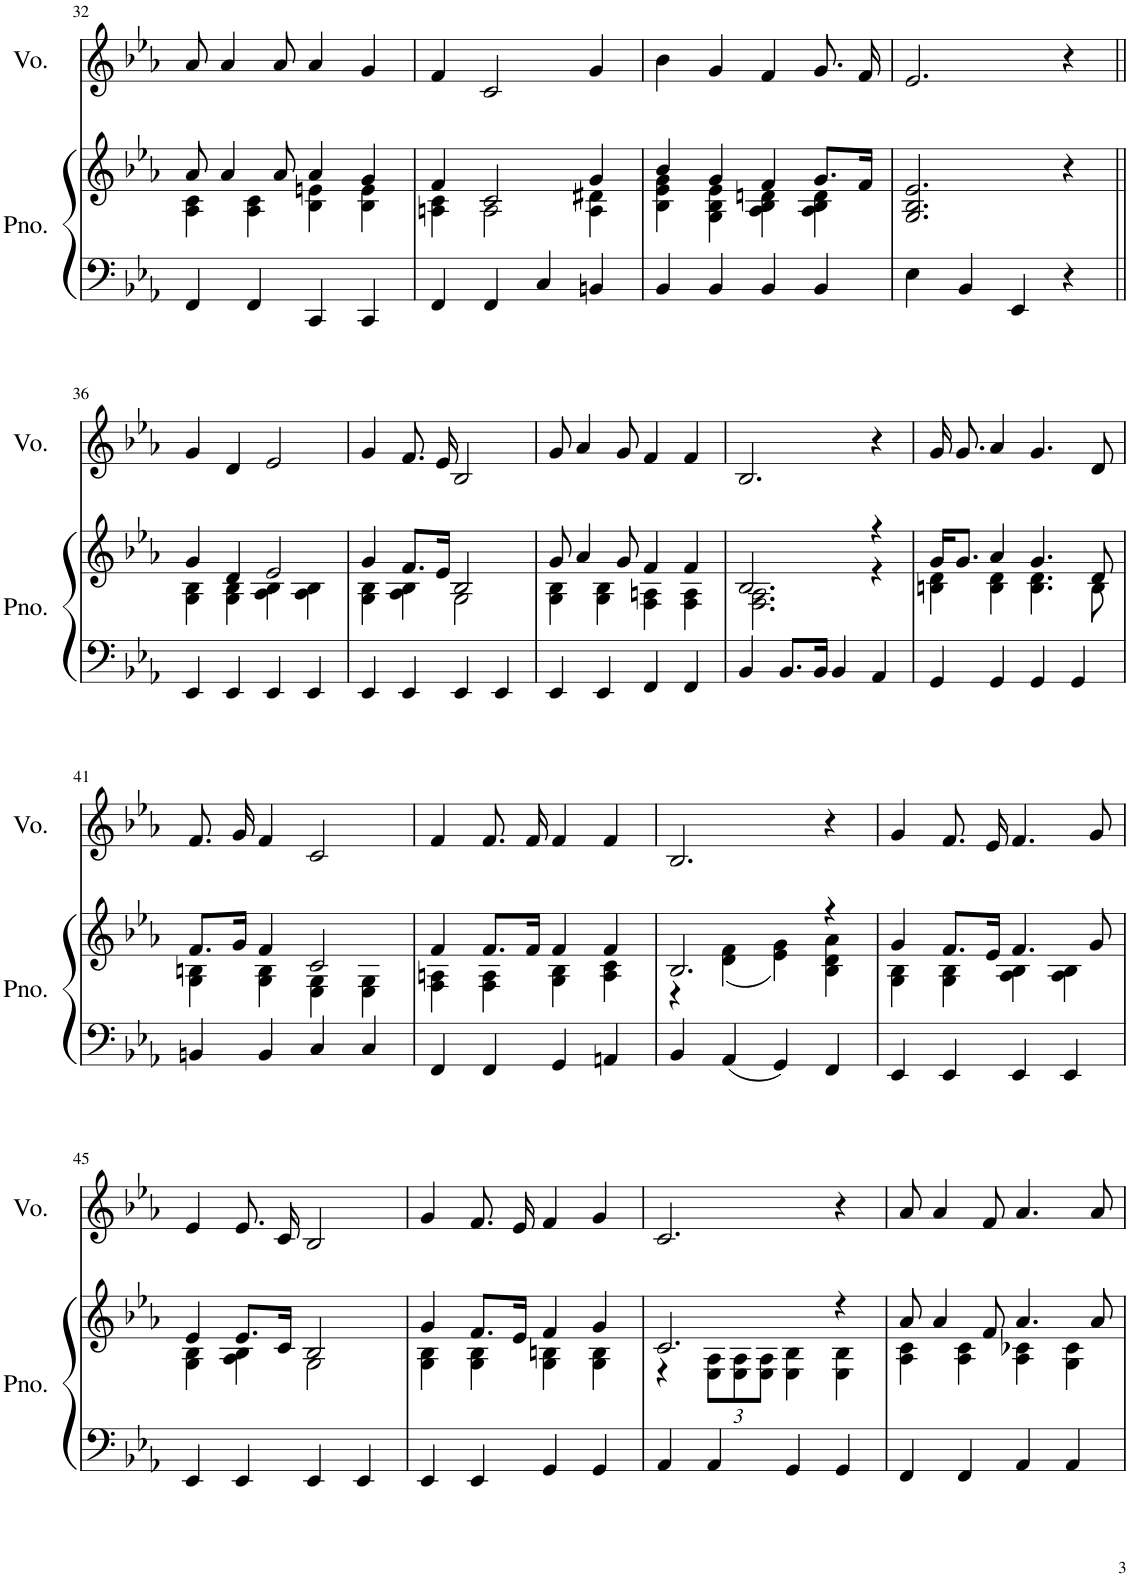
**kern	**kern	**kern
*part2	*part2	*part1
*staff3	*staff2	*staff1
*I"Piano	*	*I"Voice
*I'Pno.	*	*I'Vo.
!!LO:PB:g=z
*clefF4	*clefG2	*clefG2
*k[b-e-a-]	*k[b-e-a-]	*k[b-e-a-]
*M4/4	*M4/4	*M4/4
=32	=32	=32
*	*^	*
4FF/	8a-/	4A-\ 4c\	8a-/
.	4a-/	.	4a-/
4FF/	.	4A-\ 4c\	.
.	8a-/	.	8a-/
4CC/	4a-/	4B-\ 4en\	4a-/
4CC/	4g/	4B-\ 4e\	4g/
=33	=33	=33	=33
4FF/	4f/	4An\ 4c\	4f/
4FF/	2c/	2A\	2c/
4C/	.	.	.
4BBn/	4g/	4A\ 4d#X\	4g/
=34	=34	=34	=34
4BB-/	4b-/	4B-\ 4e-\ 4g\	4b-\
4BB-/	4g/	4G\ 4B-\ 4e-\	4g/
4BB-/	4f/	4A-\ 4B-\ 4dn\	4f/
4BB-/	8.g/L	4A-\ 4B-\ 4d\	8.g/L
.	16f/Jk	.	16f/Jk
*	*v	*v	*
=35	=35	=35
4E-\	2.G/ 2.B-/ 2.e-/	2.e-/
4BB-/	.	.
4EE-/	.	.
4r	4r	4r
!!LO:LB:g=z
=36||	=36||	=36||
*	*^	*
4EE-/	4g/	4G\ 4B-\	4g/
4EE-/	4d/	4G\ 4B-\	4d/
4EE-/	2e-/	4A-\ 4B-\	2e-/
4EE-/	.	4A-\ 4B-\	.
=37	=37	=37	=37
4EE-/	4g/	4G\ 4B-\	4g/
4EE-/	8.f/L	4A-\ 4B-\	8.f/L
.	16e-/Jk	.	16e-/Jk
4EE-/	2B-/	2G\	2B-/
4EE-/	.	.	.
=38	=38	=38	=38
4EE-/	8g/	4G\ 4B-\	8g/
.	4a-/	.	4a-/
4EE-/	.	4G\ 4B-\	.
.	8g/	.	8g/
4FF/	4f/	4F\ 4An\	4f/
4FF/	4f/	4F\ 4A\	4f/
=39	=39	=39	=39
4BB-/	2.B-/	2.F\ 2.A-\	2.B-/
8.BB-/L	.	.	.
16BB-/Jk	.	.	.
4BB-/	.	.	.
4AA-/	4r	4r	4r
=40	=40	=40	=40
4GG/	16g/KL	4Bn\ 4d\	16g/KL
.	8.g/J	.	8.g/J
4GG/	4a-/	4B\ 4d\	4a-/
4GG/	4.g/	4.B\ 4.d\	4.g/
4GG/	.	.	.
.	8d/	8B\	8d/
!!LO:LB:g=z
=41	=41	=41	=41
4BBn/	8.f/L	4G\ 4Bn\	8.f/L
.	16g/Jk	.	16g/Jk
4BB/	4f/	4G\ 4B\	4f/
4C/	2c/	4E-\ 4G\	2c/
4C/	.	4E-\ 4G\	.
=42	=42	=42	=42
4FF/	4f/	4F\ 4An\	4f/
4FF/	8.f/L	4F\ 4A\	8.f/L
.	16f/Jk	.	16f/Jk
4GG/	4f/	4G\ 4B-\	4f/
4AAn/	4f/	4A\ 4c\	4f/
=43	=43	=43	=43
4BB-/	2.B-/	4r	2.B-/
4AA-/	.	(4d\ 4f\	.
4GG/	.	4e-\ 4g\)	.
4FF/	4r	4B-\ 4d\ 4a-\	4r
=44	=44	=44	=44
4EE-/	4g/	4G\ 4B-\	4g/
4EE-/	8.f/L	4G\ 4B-\	8.f/L
.	16e-/Jk	.	16e-/Jk
4EE-/	4.f/	4A-\ 4B-\	4.f/
4EE-/	.	4A-\ 4B-\	.
.	8g/	.	8g/
!!LO:LB:g=z
=45	=45	=45	=45
4EE-/	4e-/	4G\ 4B-\	4e-/
4EE-/	8.e-/L	4A-\ 4B-\	8.e-/L
.	16c/Jk	.	16c/Jk
4EE-/	2B-/	2G\	2B-/
4EE-/	.	.	.
=46	=46	=46	=46
4EE-/	4g/	4G\ 4B-\	4g/
4EE-/	8.f/L	4G\ 4B-\	8.f/L
.	16e-/Jk	.	16e-/Jk
4GG/	4f/	4G\ 4Bn\	4f/
4GG/	4g/	4G\ 4B\	4g/
=47	=47	=47	=47
4AA-/	2.c/	4r	2.c/
*	*	*Xbrackettup	*
4AA-/	.	12E-\ 12A-\L	.
.	.	12E-\ 12A-\	.
.	.	12E-\ 12A-\J	.
4GG/	.	4E-\ 4B-\	.
4GG/	4r	4E-\ 4B-\	4r
=48	=48	=48	=48
4FF/	8a-/	4A-\ 4c\	8a-/
.	4a-/	.	4a-/
4FF/	.	4A-\ 4c\	.
.	8f/	.	8f/
4AA-/	4.a-/	4A-\ 4c-X\	4.a-/
4AA-/	.	4G\ 4c-\	.
.	8a-/	.	8a-/
*	*v	*v	*
=	=	=
*-	*-	*-
